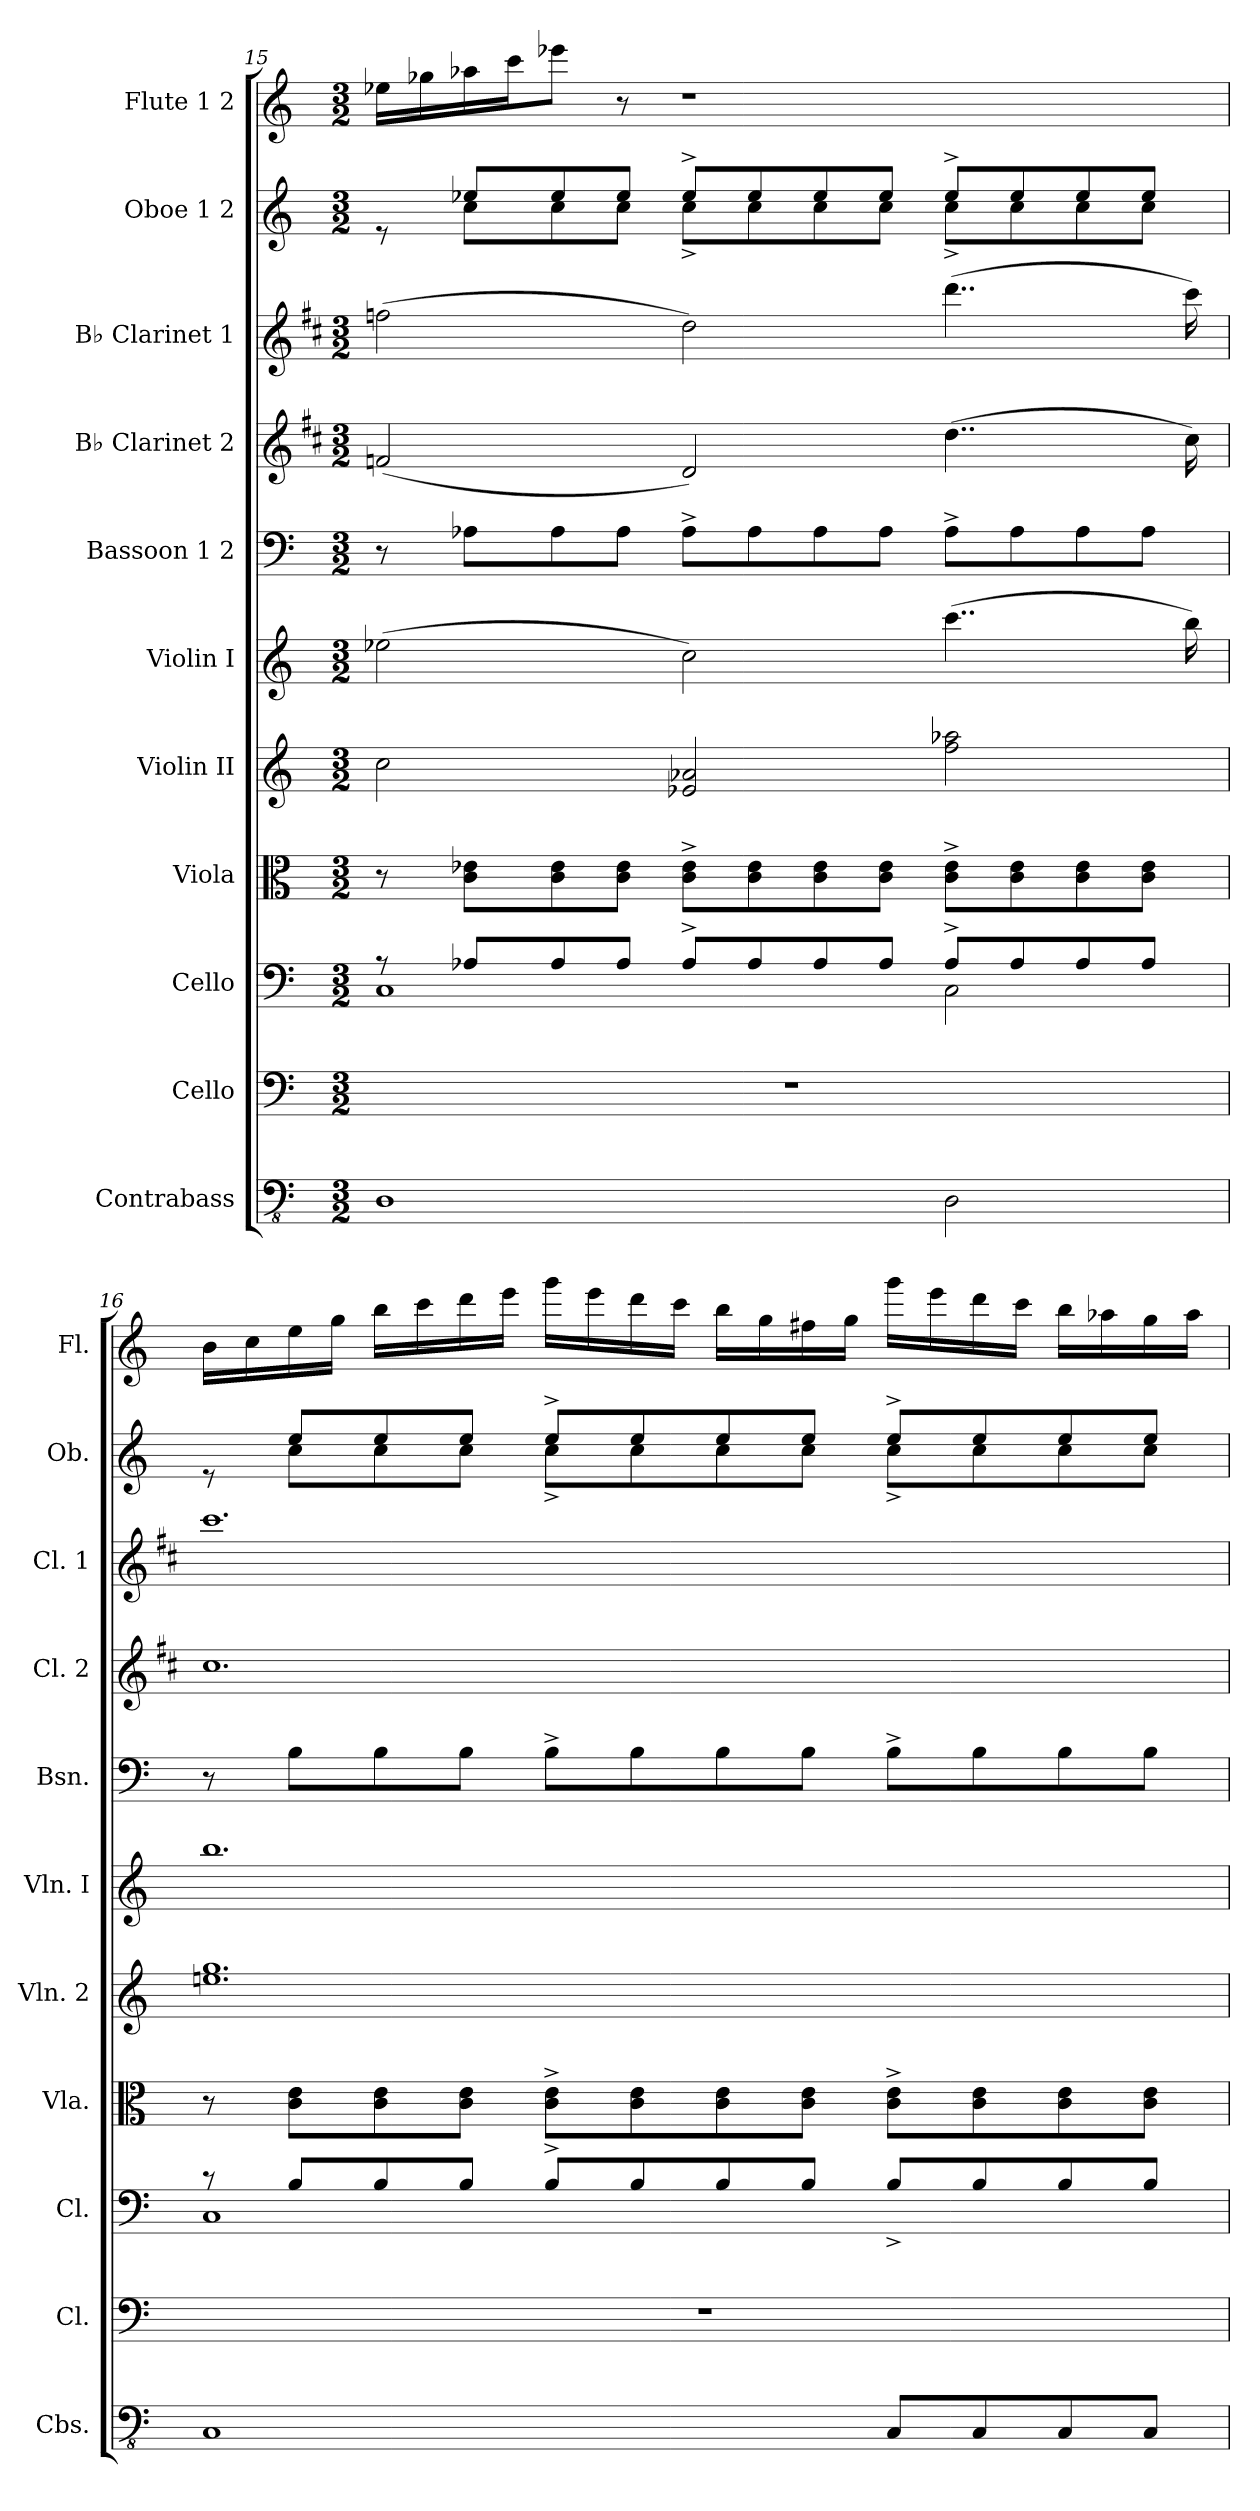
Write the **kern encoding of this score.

**kern	**kern	**kern	**kern	**kern	**kern	**kern	**kern	**kern	**kern	**kern
*part11	*part10	*part9	*part8	*part7	*part6	*part5	*part4	*part3	*part2	*part1
*staff11	*staff10	*staff9	*staff8	*staff7	*staff6	*staff5	*staff4	*staff3	*staff2	*staff1
*I"Contrabass	*I"Cello	*I"Cello	*I"Viola	*I"Violin II	*I"Violin I	*I"Bassoon 1               2	*I"B♭ Clarinet 2	*I"B♭ Clarinet 1	*I"Oboe 1           2	*I"Flute 1          2
*I'Cbs.	*I'Cl.	*I'Cl.	*I'Vla.	*I'Vln. 2	*I'Vln. I	*I'Bsn.	*I'Cl. 2	*I'Cl. 1	*I'Ob.	*I'Fl.
*clefFv4	*clefF4	*clefF4	*clefC3	*clefG2	*clefG2	*clefF4	*clefG2	*clefG2	*clefG2	*clefG2
*	*	*	*	*	*	*	*ITrd1c2	*ITrd1c2	*	*
*k[]	*k[]	*k[]	*k[]	*k[]	*k[]	*k[]	*k[]	*k[]	*k[]	*k[]
*M3/2	*M3/2	*M3/2	*M3/2	*M3/2	*M3/2	*M3/2	*M3/2	*M3/2	*M3/2	*M3/2
=15	=15	=15	=15	=15	=15	=15	=15	=15	=15	=15
*	*	*^	*	*	*	*	*	*	*^	*
1DD	1.r	8rA	1C	8r	2cc\	(2ee-X\	8r	(2e-X/	(2ee-X\	8re	8ryy	16ee-X\LL
.	.	.	.	.	.	.	.	.	.	.	.	16gg-X\
.	.	8A-X/L	.	8c\ 8e-X\L	.	.	8A-X\L	.	.	8ee-X/L	8cc\L	16aa-X\
.	.	.	.	.	.	.	.	.	.	.	.	16ccc\J
.	.	8A-/	.	8c\ 8e-\	.	.	8A-\	.	.	8ee-/	8cc\	8eee-X\J
.	.	8A-/J	.	8c\ 8e-\J	.	.	8A-\J	.	.	8ee-/J	8cc\J	8r
.	.	8A-^/L	.	8c\^ 8e-\^L	2e-X/ 2a-X/	2cc\)	8A-^\L	2c/)	2cc\)	8ee-^/L	8cc^\L	1r
.	.	8A-/	.	8c\ 8e-\	.	.	8A-\	.	.	8ee-/	8cc\	.
.	.	8A-/	.	8c\ 8e-\	.	.	8A-\	.	.	8ee-/	8cc\	.
.	.	8A-/J	.	8c\ 8e-\J	.	.	8A-\J	.	.	8ee-/J	8cc\J	.
2DD\	.	8A-^/L	2C\	8c\^ 8e-\^L	2ff\ 2aa-X\	(4..ccc\	8A-^\L	(4..cc\	(4..ccc\	8ee-^/L	8cc^\L	.
.	.	8A-/	.	8c\ 8e-\	.	.	8A-\	.	.	8ee-/	8cc\	.
.	.	8A-/	.	8c\ 8e-\	.	.	8A-\	.	.	8ee-/	8cc\	.
.	.	8A-/J	.	8c\ 8e-\J	.	.	8A-\J	.	.	8ee-/J	8cc\J	.
.	.	.	.	.	.	16bb\)	.	16b\)	16bb\)	.	.	.
!!LO:PB:g=z
=16	=16	=16	=16	=16	=16	=16	=16	=16	=16	=16	=16	=16
1CC	1.r	8r	1C	8r	1.een 1.gg	1.bb	8r	1.b	1.bb	8re	8ryy	16b\LL
.	.	.	.	.	.	.	.	.	.	.	.	16cc\
.	.	8B/L	.	8c\ 8e\L	.	.	8B\L	.	.	8ee/L	8cc\L	16ee\
.	.	.	.	.	.	.	.	.	.	.	.	16gg\JJ
.	.	8B/	.	8c\ 8e\	.	.	8B\	.	.	8ee/	8cc\	16bb\LL
.	.	.	.	.	.	.	.	.	.	.	.	16ccc\
.	.	8B/J	.	8c\ 8e\J	.	.	8B\J	.	.	8ee/J	8cc\J	16ddd\
.	.	.	.	.	.	.	.	.	.	.	.	16eee\JJ
.	.	8B^/L	.	8c\^ 8e\^L	.	.	8B^\L	.	.	8ee^/L	8cc^\L	16ggg\LL
.	.	.	.	.	.	.	.	.	.	.	.	16eee\
.	.	8B/	.	8c\ 8e\	.	.	8B\	.	.	8ee/	8cc\	16ddd\
.	.	.	.	.	.	.	.	.	.	.	.	16ccc\JJ
.	.	8B/	.	8c\ 8e\	.	.	8B\	.	.	8ee/	8cc\	16bb\LL
.	.	.	.	.	.	.	.	.	.	.	.	16gg\
.	.	8B/J	.	8c\ 8e\J	.	.	8B\J	.	.	8ee/J	8cc\J	16ff#X\
.	.	.	.	.	.	.	.	.	.	.	.	16gg\JJ
8CC/L	.	8B^/L	2ryy	8c\^ 8e\^L	.	.	8B^\L	.	.	8ee^/L	8cc^\L	16ggg\LL
.	.	.	.	.	.	.	.	.	.	.	.	16eee\
8CC/	.	8B/	.	8c\ 8e\	.	.	8B\	.	.	8ee/	8cc\	16ddd\
.	.	.	.	.	.	.	.	.	.	.	.	16ccc\JJ
8CC/	.	8B/	.	8c\ 8e\	.	.	8B\	.	.	8ee/	8cc\	16bb\LL
.	.	.	.	.	.	.	.	.	.	.	.	16aa-X\
8CC/J	.	8B/J	.	8c\ 8e\J	.	.	8B\J	.	.	8ee/J	8cc\J	16gg\
.	.	.	.	.	.	.	.	.	.	.	.	16aa-\JJ
*	*	*v	*v	*	*	*	*	*	*	*v	*v	*
=	=	=	=	=	=	=	=	=	=	=
*-	*-	*-	*-	*-	*-	*-	*-	*-	*-	*-
